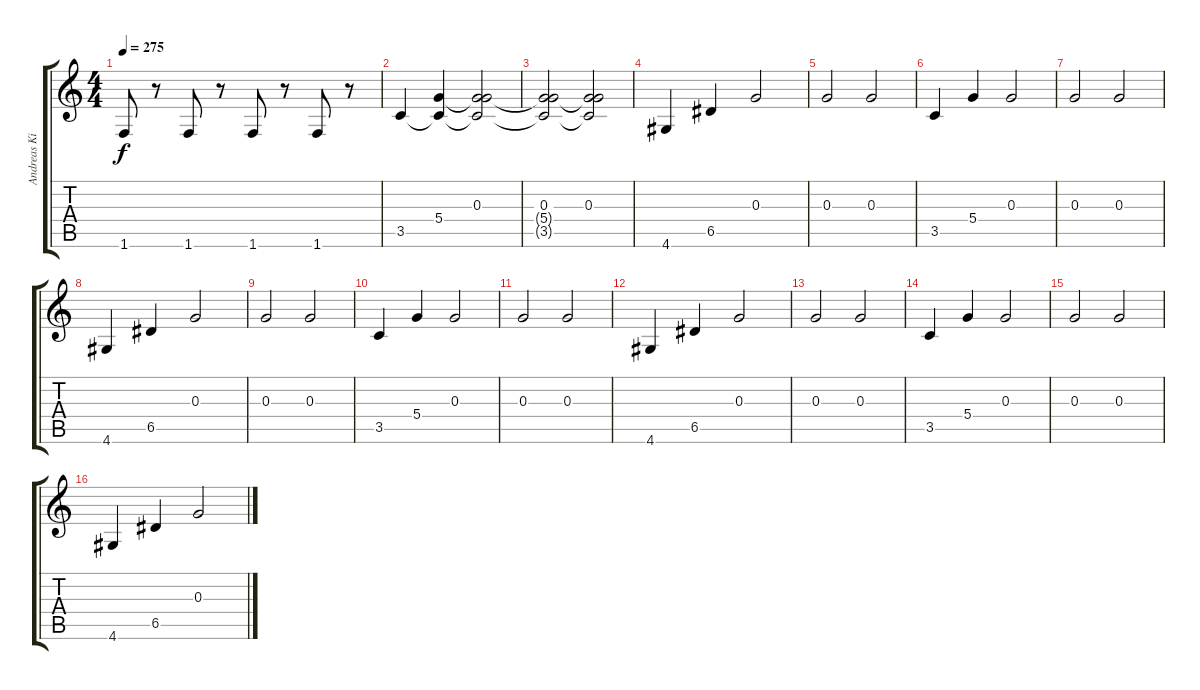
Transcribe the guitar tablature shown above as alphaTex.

\track ("Andreas Kisser" "Andreas Ki") {instrument distortionguitar}
\staff {score tabs}
\tuning (E4 B3 G3 D3 A2 E2) {hide}
\ts (4 4)
\tempo 275
\clef g2
\ks c
1.6.8{dy f} r.8 1.6.8 r.8 1.6.8 r.8 1.6.8 r.8 |
3.5.4{instrument electricguitarclean} (5.4 3.5{t}).4 (0.3 5.4{t} 3.5{t}).2 |
(0.3 5.4{t} 3.5{t}).2 (0.3 5.4{t} 3.5{t}).2 |
4.6.4 6.5.4 0.3.2 |
0.3.2 0.3.2 |
3.5.4 5.4.4 0.3.2 |
0.3.2 0.3.2 |
4.6.4 6.5.4 0.3.2 |
0.3.2 0.3.2 |
3.5.4 5.4.4 0.3.2 |
0.3.2 0.3.2 |
4.6.4 6.5.4 0.3.2 |
0.3.2 0.3.2 |
3.5.4 5.4.4 0.3.2 |
0.3.2 0.3.2 |
4.6.4 6.5.4 0.3.2
